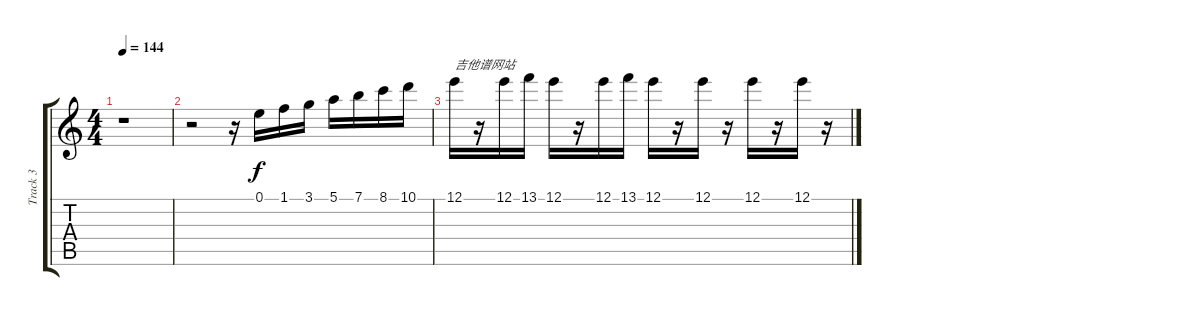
\track ("Track 3" "Track 3") {instrument overdrivenguitar}
\staff {score tabs}
\tuning (E4 B3 G3 D3 A2 E2) {hide}
\ts (4 4)
\tempo 144
\clef g2
\ks c
r.1{dy mf} |
r.2 r.16 0.1.16{dy f} 1.1.16 3.1.16 5.1.16 7.1.16 8.1.16 10.1.16 |
12.1.16{txt "吉他谱网站"} r.16 12.1.16 13.1.16 12.1.16 r.16 12.1.16 13.1.16 12.1.16 r.16 12.1.16 r.16 12.1.16 r.16 12.1.16 r.16
